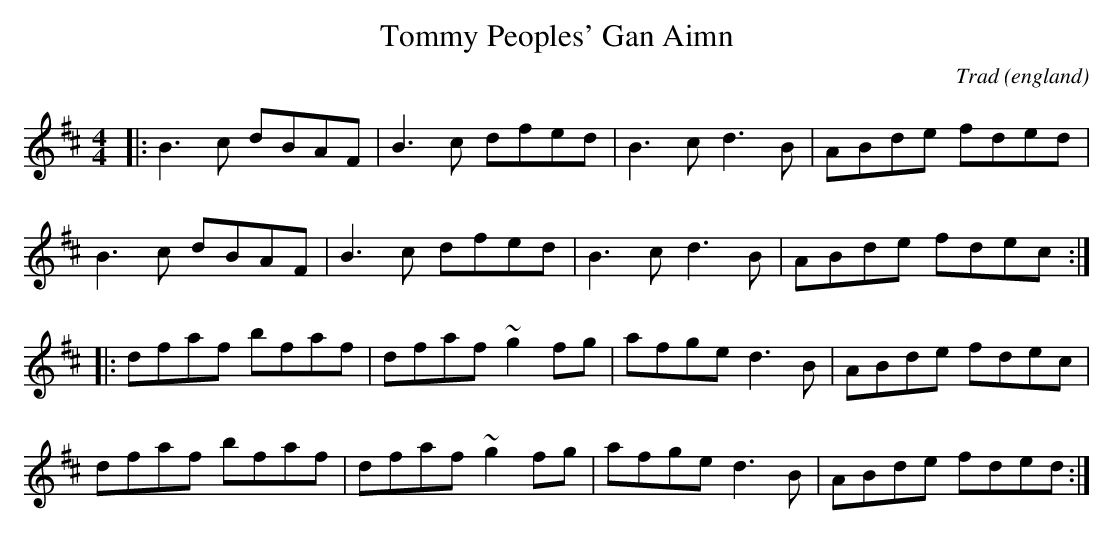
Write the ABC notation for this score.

X:1
T:Tommy Peoples' Gan Aimn
O:england
M:4/4
L:1/8
C:Trad
K:D
|:B3 c dBAF|B3 c dfed|B3 c d3 B| ABde fded|
B3 c dBAF|B3 c dfed|B3 c d3 B|ABde fdec:|
|:dfaf bfaf|dfaf ~g2 fg| afge d3 B|ABde fdec|
dfaf bfaf|dfaf ~g2 fg| afge d3 B|ABde fded:|
